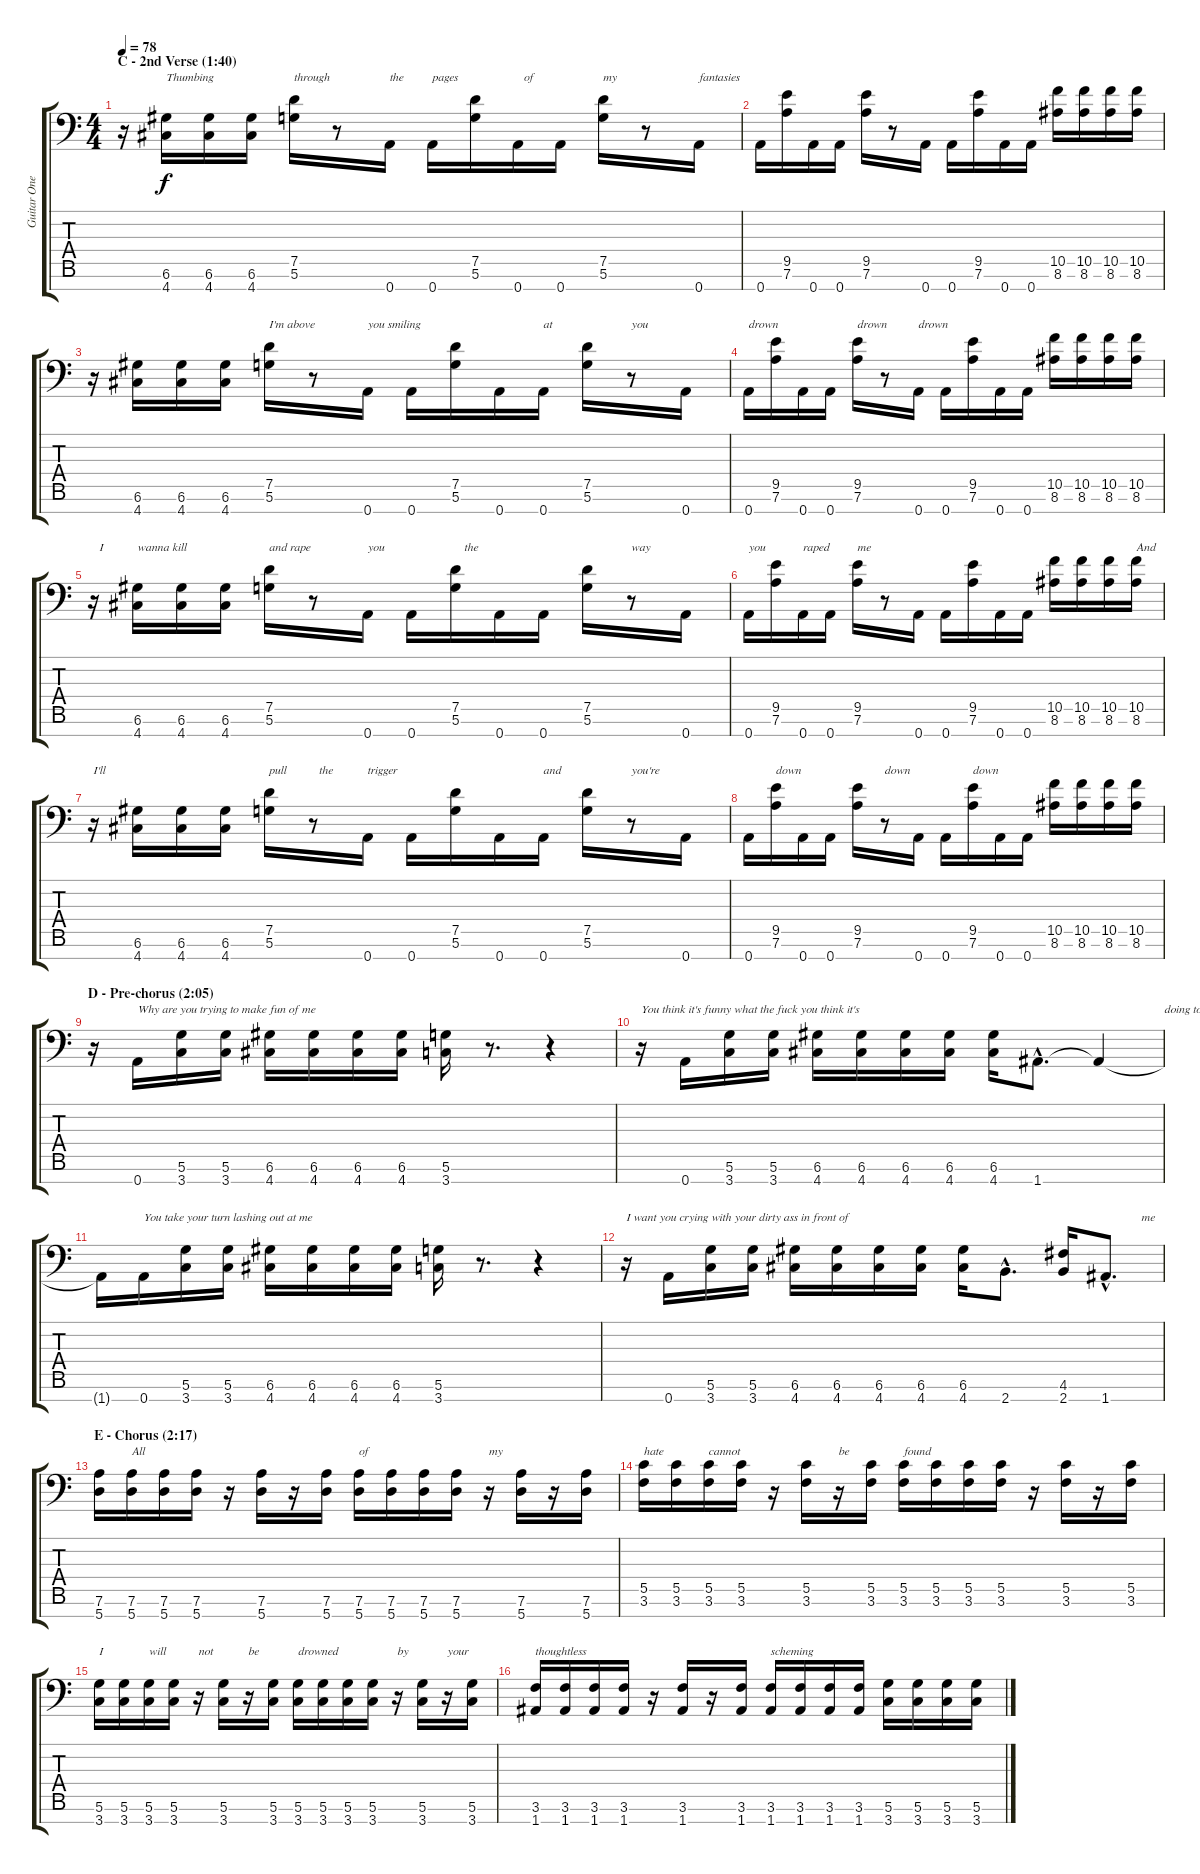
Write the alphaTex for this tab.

\track ("Guitar One" "Guitar One") {instrument electricguitarclean}
\staff {score tabs}
\tuning (D4 A3 F3 C3 G2 D2 A1) {hide}
\ts (4 4)
\section ("" "C - 2nd Verse (1:40)")
\tempo 78
\clef f4
\ks c
r.16{dy f} (6.6 4.7).16{txt "Thumbing"} (6.6 4.7).16 (6.6 4.7).16 (7.5 5.6).16{txt "through"} r.8 0.7.16{txt "the"} 0.7.16{txt "pages"} (7.5 5.6).16 0.7.16{txt "  of"} 0.7.16 (7.5 5.6).16{txt "my"} r.8 0.7.16{txt "fantasies"} |
0.7.16 (9.5 7.6).16 0.7.16 0.7.16 (9.5 7.6).16 r.8 0.7.16 0.7.16 (9.5 7.6).16 0.7.16 0.7.16 (10.5 8.6).16 (10.5 8.6).16 (10.5 8.6).16 (10.5 8.6).16 |
r.16 (6.6 4.7).16 (6.6 4.7).16 (6.6 4.7).16 (7.5 5.6).16{txt "I'm above"} r.8 0.7.16{txt "you smiling"} 0.7.16 (7.5 5.6).16 0.7.16 0.7.16{txt "at"} (7.5 5.6).16 r.8{txt "you"} 0.7.16 |
0.7.16{txt "drown"} (9.5 7.6).16 0.7.16 0.7.16 (9.5 7.6).16{txt "drown"} r.8 0.7.16{txt "drown"} 0.7.16 (9.5 7.6).16 0.7.16 0.7.16 (10.5 8.6).16 (10.5 8.6).16 (10.5 8.6).16 (10.5 8.6).16 |
r.16{txt "  I"} (6.6 4.7).16{txt "wanna kill"} (6.6 4.7).16 (6.6 4.7).16 (7.5 5.6).16{txt "and rape"} r.8 0.7.16{txt "you"} 0.7.16 (7.5 5.6).16{txt "   the"} 0.7.16 0.7.16 (7.5 5.6).16 r.8{txt "way"} 0.7.16 |
0.7.16{txt "you"} (9.5 7.6).16 0.7.16{txt "raped"} 0.7.16 (9.5 7.6).16{txt "me"} r.8 0.7.16 0.7.16 (9.5 7.6).16 0.7.16 0.7.16 (10.5 8.6).16 (10.5 8.6).16 (10.5 8.6).16 (10.5 8.6).16{txt "And"} |
r.16{txt "I'll"} (6.6 4.7).16 (6.6 4.7).16 (6.6 4.7).16 (7.5 5.6).16{txt "pull"} r.8{txt "  the"} 0.7.16{txt "trigger"} 0.7.16 (7.5 5.6).16 0.7.16 0.7.16{txt "and"} (7.5 5.6).16 r.8{txt "you're"} 0.7.16 |
0.7.16 (9.5 7.6).16{txt "down"} 0.7.16 0.7.16 (9.5 7.6).16 r.8{txt "down"} 0.7.16 0.7.16 (9.5 7.6).16{txt "down"} 0.7.16 0.7.16 (10.5 8.6).16 (10.5 8.6).16 (10.5 8.6).16 (10.5 8.6).16 |
\section ("" "D - Pre-chorus (2:05)")
r.16 0.7.16{txt "Why are you trying to make fun of me"} (5.6 3.7).16 (5.6 3.7).16 (6.6 4.7).16 (6.6 4.7).16 (6.6 4.7).16 (6.6 4.7).16 (5.6 3.7).16 r.8{d} r.4 |
r.16{txt "You think it's funny what the fuck you think it's"} 0.7.16 (5.6 3.7).16 (5.6 3.7).16 (6.6 4.7).16 (6.6 4.7).16 (6.6 4.7).16 (6.6 4.7).16 (6.6 4.7).16 1.7{hac}.8{d} 1.7{t}.4{txt "                      doing to me"} |
1.7{t}.16 0.7.16{txt "You take your turn lashing out at me"} (5.6 3.7).16 (5.6 3.7).16 (6.6 4.7).16 (6.6 4.7).16 (6.6 4.7).16 (6.6 4.7).16 (5.6 3.7).16 r.8{d} r.4 |
r.16{txt "I want you crying with your dirty ass in front of"} 0.7.16 (5.6 3.7).16 (5.6 3.7).16 (6.6 4.7).16 (6.6 4.7).16 (6.6 4.7).16 (6.6 4.7).16 (6.6 4.7).16 2.7{hac}.8{d} (4.6 2.7).16 1.7{hac}.8{d txt "            me"} |
\section ("" "E - Chorus (2:17)")
(7.6 5.7).16 (7.6 5.7).16{txt "All"} (7.6 5.7).16 (7.6 5.7).16 r.16 (7.6 5.7).16 r.16 (7.6 5.7).16 (7.6 5.7).16{txt "of"} (7.6 5.7).16 (7.6 5.7).16 (7.6 5.7).16 r.16{txt "my"} (7.6 5.7).16 r.16 (7.6 5.7).16 |
(5.5 3.6).16{txt "hate"} (5.5 3.6).16 (5.5 3.6).16{txt "cannot"} (5.5 3.6).16 r.16 (5.5 3.6).16 r.16{txt "be"} (5.5 3.6).16 (5.5 3.6).16{txt "found"} (5.5 3.6).16 (5.5 3.6).16 (5.5 3.6).16 r.16 (5.5 3.6).16 r.16 (5.5 3.6).16 |
(5.6 3.7).16{txt "I"} (5.6 3.7).16 (5.6 3.7).16{txt "will"} (5.6 3.7).16 r.16{txt "not"} (5.6 3.7).16 r.16{txt "be"} (5.6 3.7).16 (5.6 3.7).16{txt "drowned"} (5.6 3.7).16 (5.6 3.7).16 (5.6 3.7).16 r.16{txt "by"} (5.6 3.7).16 r.16{txt "your"} (5.6 3.7).16 |
(3.6 1.7).16{txt "thoughtless"} (3.6 1.7).16 (3.6 1.7).16 (3.6 1.7).16 r.16 (3.6 1.7).16 r.16 (3.6 1.7).16 (3.6 1.7).16{txt "scheming"} (3.6 1.7).16 (3.6 1.7).16 (3.6 1.7).16 (5.6 3.7).16 (5.6 3.7).16 (5.6 3.7).16 (5.6 3.7).16
